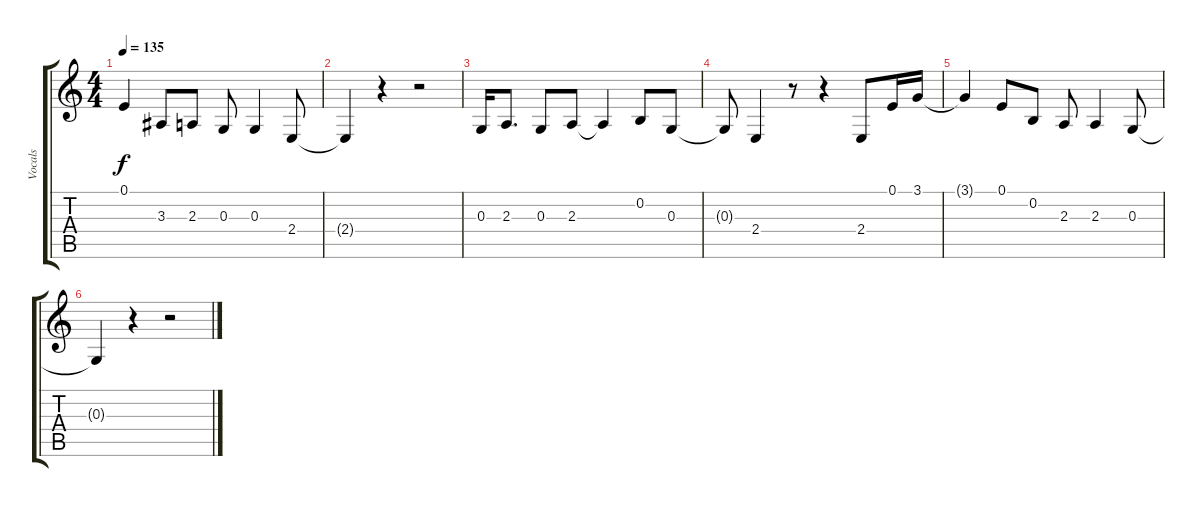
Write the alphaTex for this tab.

\track ("Vocals" "Vocals") {instrument flute}
\staff {score tabs}
\tuning (E4 B3 G3 D3 A2 E2) {hide}
\ts (4 4)
\tempo 135
\clef g2
\ks c
0.1{t}.4{dy f} 3.3.8 2.3.8 0.3.8 0.3.4 2.4.8 |
2.4{t}.4 r.4 r.2 |
0.3.16 2.3.8{d} 0.3.8 2.3.8 2.3{t}.4 0.2.8 0.3.8 |
0.3{t}.8 2.4.4 r.8 r.4 2.4.8 0.1.16 3.1.16 |
3.1{t}.4 0.1.8 0.2.8 2.3.8 2.3.4 0.3.8 |
0.3{t}.4 r.4 r.2
